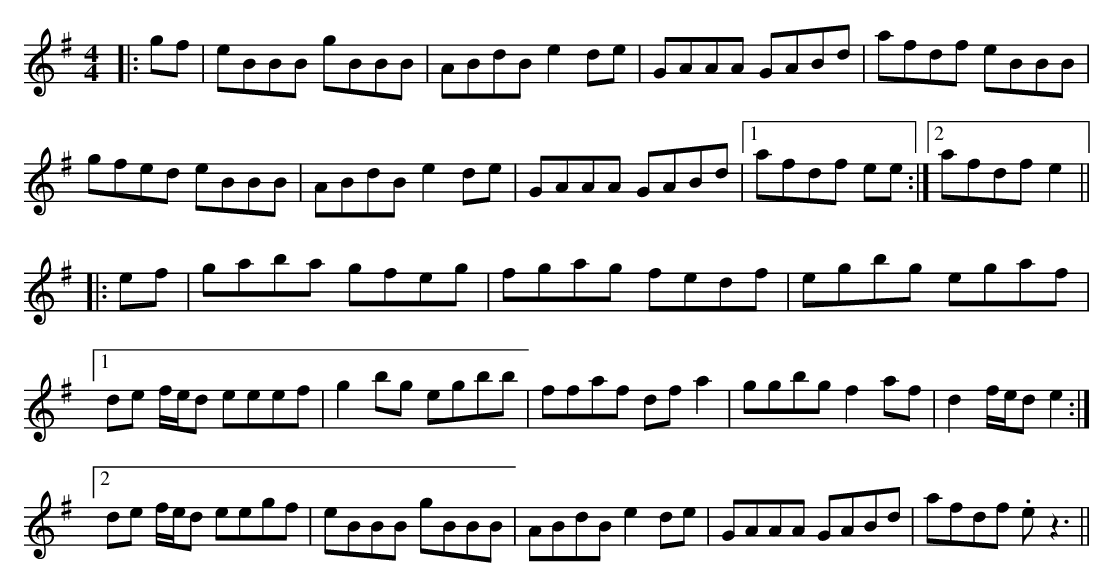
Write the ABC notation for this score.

X:1
M:4/4
K:Emin
|:gf|eBBB gBBB|ABdB e2 de|GAAA GABd|afdf eBBB|
gfed eBBB|ABdB e2 de|GAAA GABd|1 afdf ee:|2 afdf e2||
|:ef|gaba gfeg|fgag fedf|egbg egaf|
[1 de f/e/d eeef|g2 bg egbb|ffaf dfa2|ggbg f2af|d2 f/e/d e2:|
[2 de f/e/d eegf|eBBB gBBB|ABdB e2 de|GAAA GABd|afdf .ez3||
